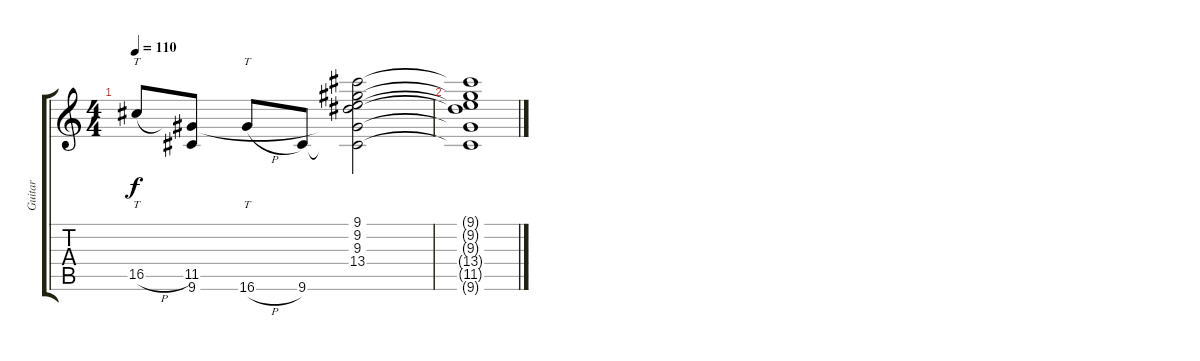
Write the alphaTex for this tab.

\track ("Guitar" "Guitar") {instrument electricguitarclean}
\staff {score tabs}
\tuning (E4 B3 G3 D3 A2 E2) {hide}
\ts (4 4)
\tempo 110
\clef g2
\ks c
16.5{h}.8{tt dy f} (11.5 9.6{t}).8 16.6{h}.8{tt} 9.6.8 (9.1{t} 9.2{t} 9.3{t} 13.4{t} 11.5{t} 9.6{t}).2 |
(9.1{t} 9.2{t} 9.3{t} 13.4{t} 11.5{t} 9.6{t}).1
